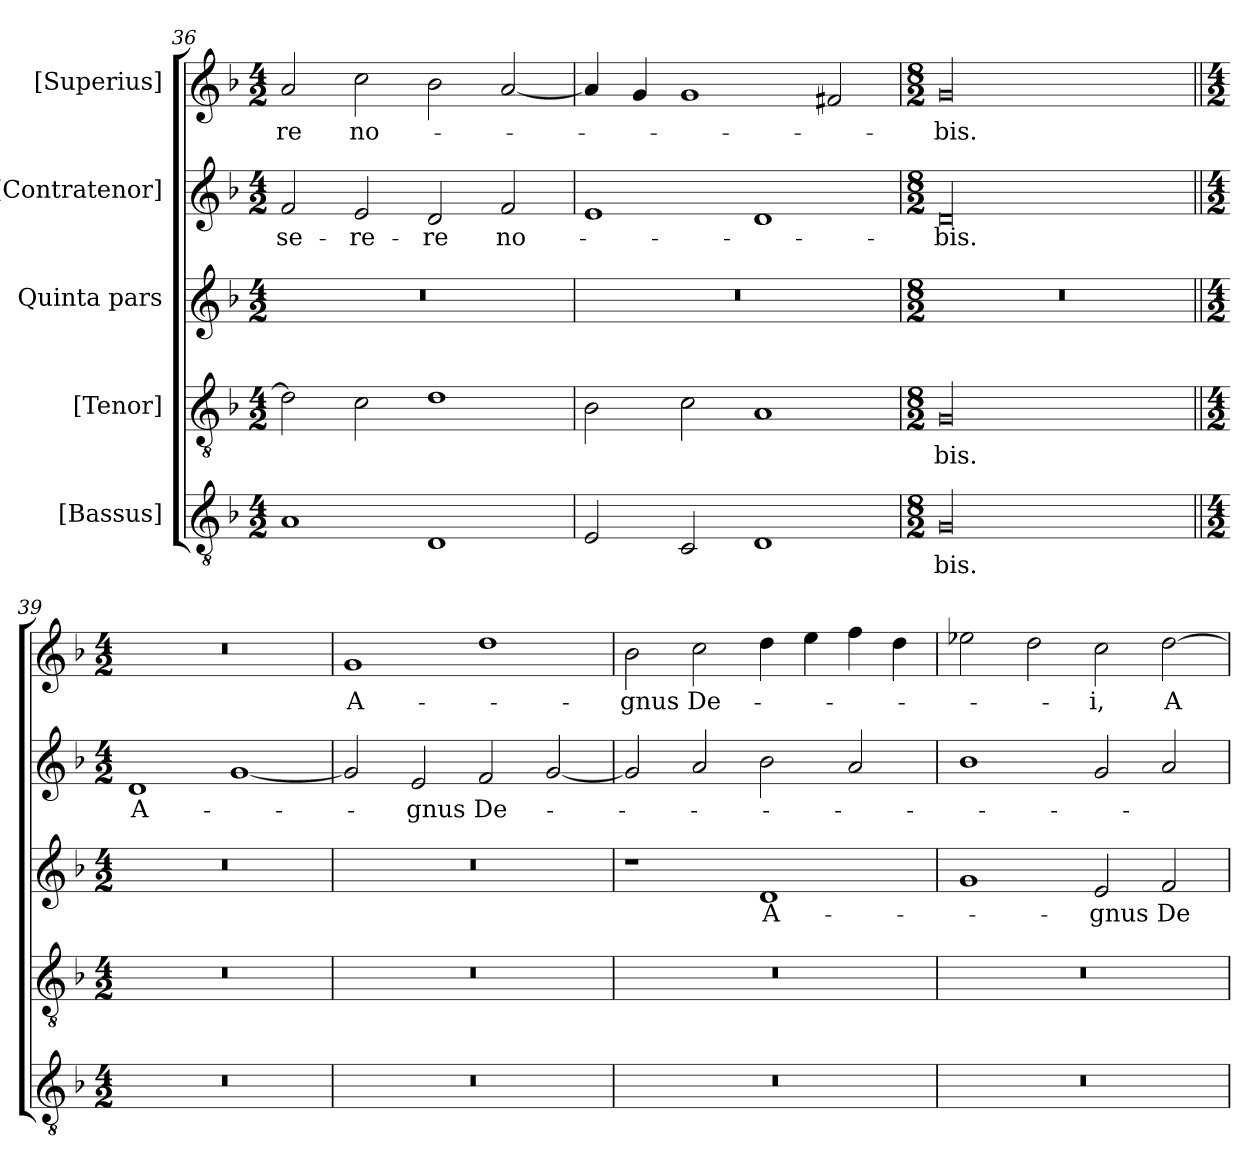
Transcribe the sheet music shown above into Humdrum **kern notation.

**kern	**text	**kern	**text	**kern	**text	**kern	**text	**kern	**text
*part5	*part5	*part4	*part4	*part3	*part3	*part2	*part2	*part1	*part1
*staff5	*staff5	*staff4	*staff4	*staff3	*staff3	*staff2	*staff2	*staff1	*staff1
*I"[Bassus]	*	*I"[Tenor]	*	*I"Quinta pars	*	*I"[Contratenor]	*	*I"[Superius]	*
*clefGv2	*	*clefGv2	*	*clefG2	*	*clefG2	*	*clefG2	*
*k[b-]	*	*k[b-]	*	*k[b-]	*	*k[b-]	*	*k[b-]	*
*M4/2	*	*M4/2	*	*M4/2	*	*M4/2	*	*M4/2	*
=36	=36	=36	=36	=36	=36	=36	=36	=36	=36
1A/	.	2d\]	.	0r	.	2f/	-se-	2a/	-re
.	.	2c\	.	.	.	2e/	-re-	2cc\	no-
1D/	.	1d\	.	.	.	2d/	-re	2b-\	.
.	.	.	.	.	.	2f/	no-	[2a/	.
=37	=37	=37	=37	=37	=37	=37	=37	=37	=37
2E/	.	2B-\	.	0r	.	1e/	.	4a/]	.
.	.	.	.	.	.	.	.	4g/	.
2C/	.	2c\	.	.	.	.	.	1g/	.
1D/	.	1A/	.	.	.	1d/	.	.	.
.	.	.	.	.	.	.	.	2f#X/	.
=38	=38	=38	=38	=38	=38	=38	=38	=38	=38
*M8/2	*	*M8/2	*	*M8/2	*	*M8/2	*	*M8/2	*
00G/	-bis.	00G/	-bis.	00r	.	00d/	-bis.	00g/	-bis.
=39||	=39||	=39||	=39||	=39||	=39||	=39||	=39||	=39||	=39||
*M4/2	*	*M4/2	*	*M4/2	*	*M4/2	*	*M4/2	*
0r	.	0r	.	0r	.	1d/	A-	0r	.
.	.	.	.	.	.	[1g/	.	.	.
=40	=40	=40	=40	=40	=40	=40	=40	=40	=40
0r	.	0r	.	0r	.	2g/]	.	1g/	A-
.	.	.	.	.	.	2e/	-gnus	.	.
.	.	.	.	.	.	2f/	De-	1dd\	.
.	.	.	.	.	.	[2g/	.	.	.
=41	=41	=41	=41	=41	=41	=41	=41	=41	=41
0r	.	0r	.	1r	.	2g/]	.	2b-\	-gnus
.	.	.	.	.	.	2a/	.	2cc\	De-
.	.	.	.	1d/	A-	2b-\	.	4dd\	.
.	.	.	.	.	.	.	.	4ee\	.
.	.	.	.	.	.	2a/	.	4ff\	.
.	.	.	.	.	.	.	.	4dd\	.
=42	=42	=42	=42	=42	=42	=42	=42	=42	=42
0r	.	0r	.	1g/	.	1b-\	.	2ee-X\	.
.	.	.	.	.	.	.	.	2dd\	.
.	.	.	.	2e/	-gnus	2g/	.	2cc\	-i,
.	.	.	.	2f/	De-	2a/	.	[2dd\	A-
=	=	=	=	=	=	=	=	=	=
*-	*-	*-	*-	*-	*-	*-	*-	*-	*-
